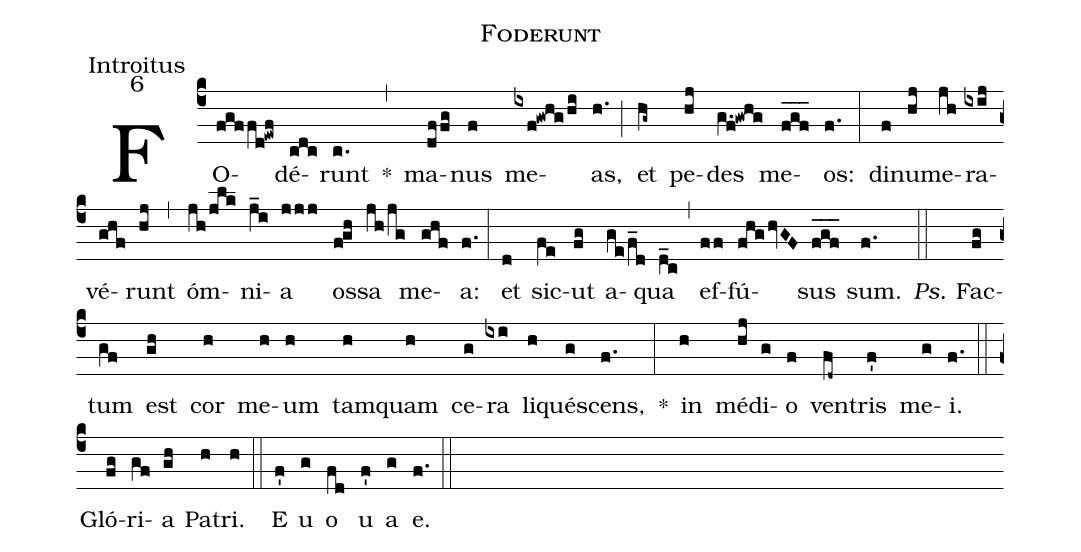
name: Foderunt;
office-part: Introitus;
mode: 6;
%%
(c4) FO(fgffd!ewf)dé(cdc)runt(c.) *(,) ma(dffg)nus(f) me(ixf!gwhg/hi)as,(h.) (;) et(hg~) pe(hj)des(g.f!gwhg) me(f_g_f_)os:(f.) (:)
di(f)nu(hj)me(jh)ra(ixij)vé(ghf)runt(hj) (,) óm(jh/jlk)ni(j_i)a(jjj) os(f!gh)sa(jh/jg) me(ghf)a:(f.) (:)
et(d) sic(fe)ut(fg) a(ge/f_d)qua(d_c) (,) ef(ff)fú(fhg/hvGF)sus(f_g_f_) sum.(f.) (::)
<i>Ps.</i> Fac(fg)tum(gf) est(gh) cor(h) me(h)um(h) tam(h)quam(h) ce(g)ra(ixi) li(h)qué(g)scens,(f.) *(:)
in(h) mé(hj)di(g)o(f) ven(fd~)tris(f') me(g)i.(f.) (::)
Gló(fg)ri(gf)a(gh) Pa(h)tri.(h) (::)
E(f') u(g) o(fd) u(f') a(g) e.(f.) (::)
